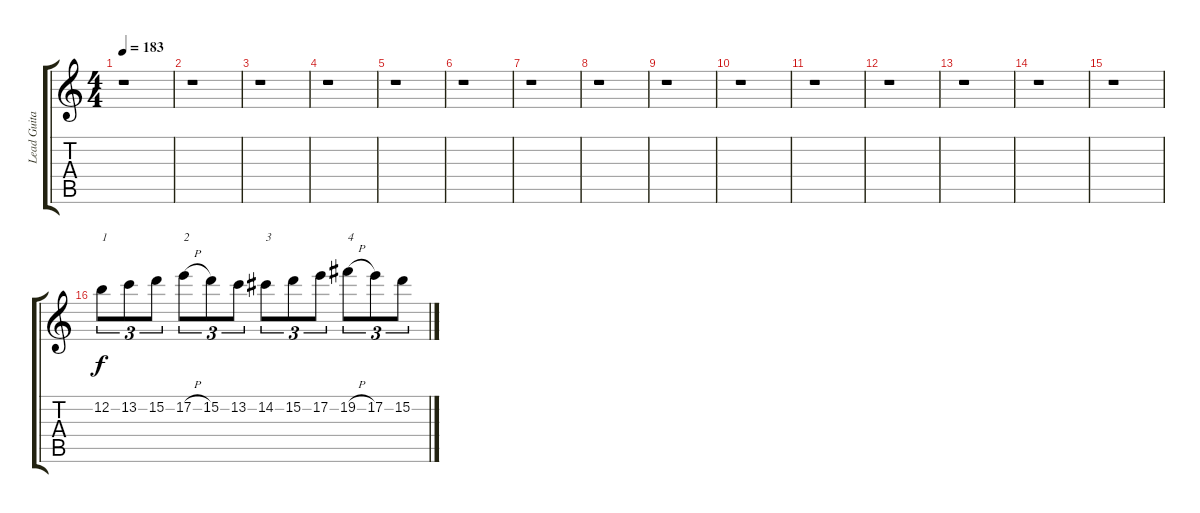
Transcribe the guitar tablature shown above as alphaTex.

\track ("Lead Guitar" "Lead Guita") {instrument distortionguitar}
\staff {score tabs}
\tuning (E4 B3 G3 D3 A2 E2) {hide}
\ts (4 4)
\tempo 183
\clef g2
\ks c
r.1{dy f} |
r.1 |
r.1 |
r.1 |
r.1 |
r.1 |
r.1 |
r.1 |
r.1 |
r.1 |
r.1 |
r.1 |
r.1 |
r.1 |
r.1 |
12.2.8{tu (3 2) txt "1"} 13.2.8{tu (3 2)} 15.2.8{tu (3 2)} 17.2{h}.8{tu (3 2) txt "2"} 15.2.8{tu (3 2)} 13.2.8{tu (3 2)} 14.2.8{tu (3 2) txt "3"} 15.2.8{tu (3 2)} 17.2.8{tu (3 2)} 19.2{h}.8{tu (3 2) txt "4"} 17.2.8{tu (3 2)} 15.2.8{tu (3 2)}
